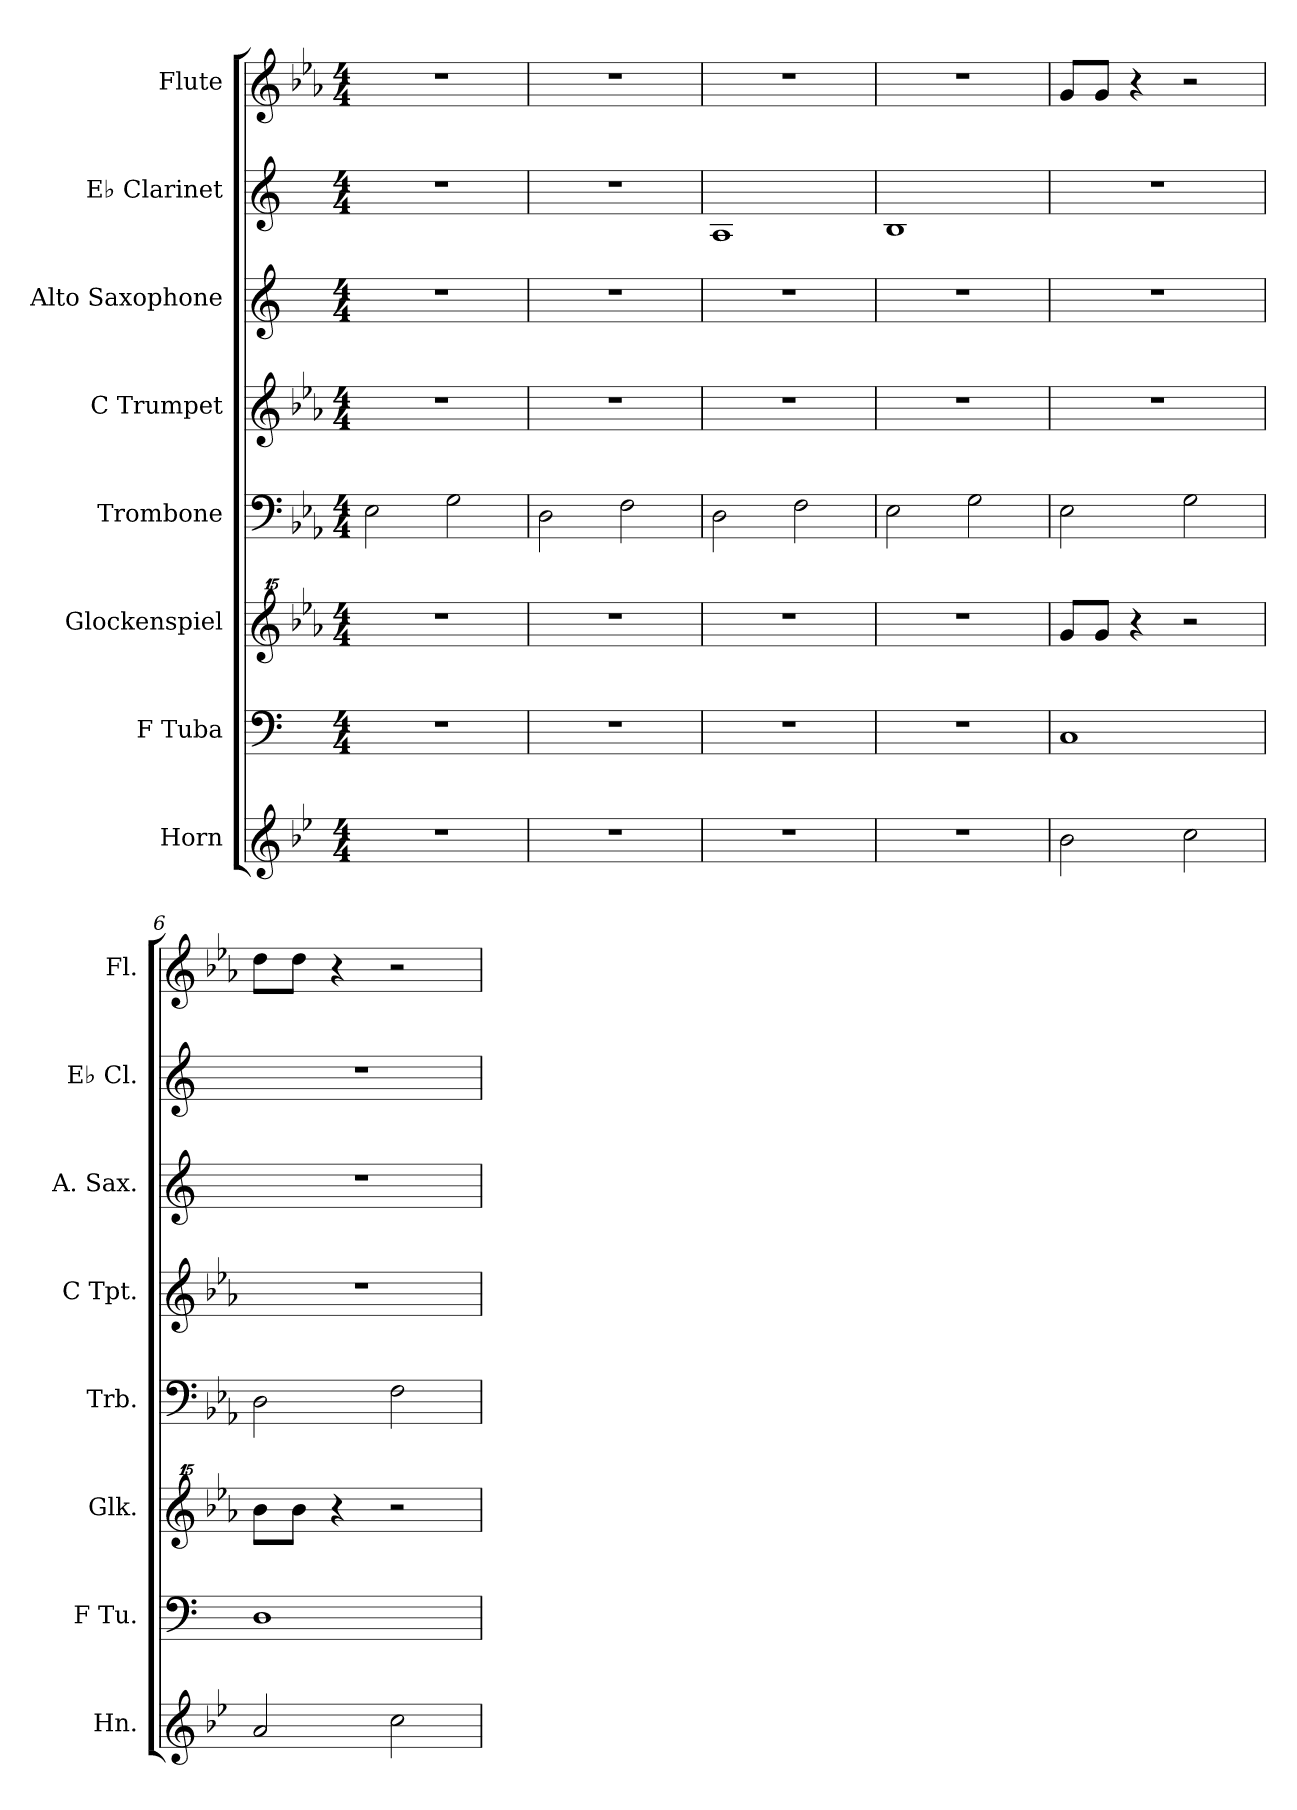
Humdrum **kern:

**kern	**kern	**kern	**kern	**kern	**kern	**kern	**kern
*part8	*part7	*part6	*part5	*part4	*part3	*part2	*part1
*staff8	*staff7	*staff6	*staff5	*staff4	*staff3	*staff2	*staff1
*I"Horn	*I"F Tuba	*I"Glockenspiel	*I"Trombone	*I"C Trumpet	*I"Alto Saxophone	*I"E♭ Clarinet	*I"Flute
*I'Hn.	*I'F Tu.	*I'Glk.	*I'Trb.	*I'C Tpt.	*I'A. Sax.	*I'E♭ Cl.	*I'Fl.
*clefG2	*clefF4	*clefG^^2	*clefF4	*clefG2	*clefG2	*clefG2	*clefG2
*ITrd4c7	*	*	*	*	*ITrd5c9	*ITrd-2c-3	*
*k[b-e-a-]	*k[]	*k[b-e-a-]	*k[b-e-a-]	*k[b-e-a-]	*k[b-e-a-]	*k[b-e-a-]	*k[b-e-a-]
*E-:	*C:	*E-:	*E-:	*E-:	*E-:	*E-:	*E-:
*M4/4	*M4/4	*M4/4	*M4/4	*M4/4	*M4/4	*M4/4	*M4/4
=1	=1	=1	=1	=1	=1	=1	=1
1r	1r	1r	2E-\	1r	1r	1r	1r
.	.	.	2G\	.	.	.	.
=2	=2	=2	=2	=2	=2	=2	=2
1r	1r	1r	2D\	1r	1r	1r	1r
.	.	.	2F\	.	.	.	.
=3	=3	=3	=3	=3	=3	=3	=3
1r	1r	1r	2D\	1r	1r	1c	1r
.	.	.	2F\	.	.	.	.
=4	=4	=4	=4	=4	=4	=4	=4
1r	1r	1r	2E-\	1r	1r	1d	1r
.	.	.	2G\	.	.	.	.
=5	=5	=5	=5	=5	=5	=5	=5
2e-\	1C	8ggg/L	2E-\	1r	1r	1r	8g/L
.	.	8ggg/J	.	.	.	.	8g/J
.	.	4r	.	.	.	.	4r
2f\	.	2r	2G\	.	.	.	2r
=6	=6	=6	=6	=6	=6	=6	=6
2d/	1D	8bbb-\L	2D\	1r	1r	1r	8dd\L
.	.	8bbb-\J	.	.	.	.	8dd\J
.	.	4r	.	.	.	.	4r
2f\	.	2r	2F\	.	.	.	2r
=	=	=	=	=	=	=	=
*-	*-	*-	*-	*-	*-	*-	*-
